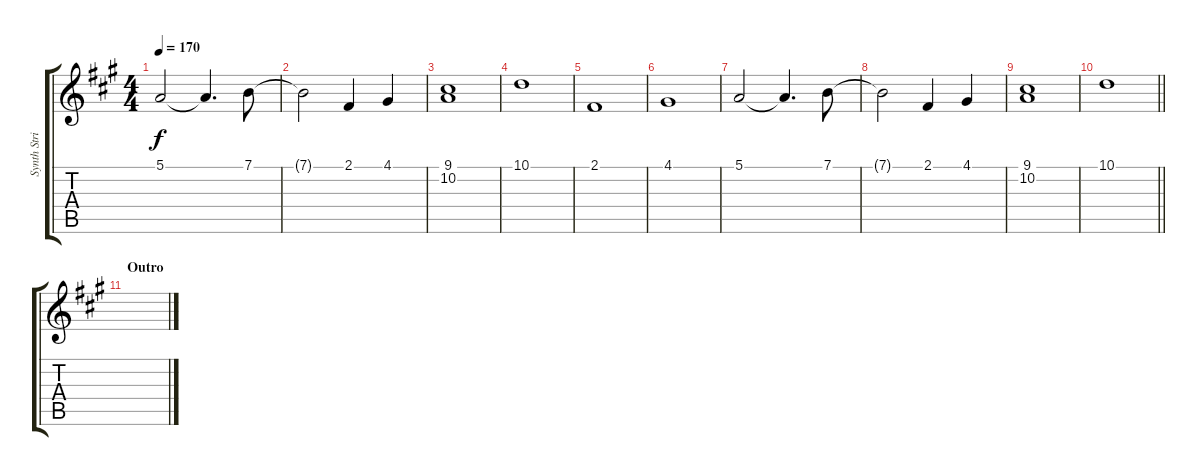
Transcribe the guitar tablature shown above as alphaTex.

\track ("Synth Strings III" "Synth Stri") {instrument tremolostrings}
\staff {score tabs}
\tuning (E4 B3 G3 D3 A2 E2) {hide}
\ts (4 4)
\tempo 170
\clef g2
\ks a
5.1.2{dy f} 5.1{t}.4{d} 7.1.8 |
7.1{t}.2 2.1.4 4.1.4 |
(9.1 10.2).1 |
10.1.1 |
2.1.1 |
4.1.1 |
5.1.2 5.1{t}.4{d} 7.1.8 |
7.1{t}.2 2.1.4 4.1.4 |
(9.1 10.2).1 |
\barLineRight lightlight
10.1.1 |
\section ("" "Outro")
